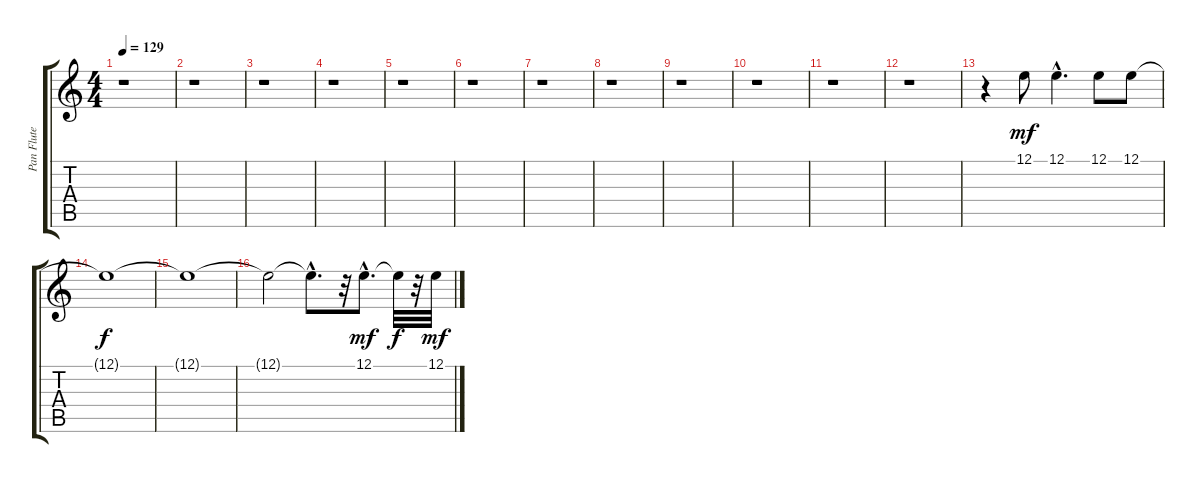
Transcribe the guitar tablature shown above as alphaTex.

\track ("Pan Flute Lead" "Pan Flute ") {instrument panflute}
\staff {score tabs}
\tuning (E4 B3 G3 D3 A2 E2) {hide}
\ts (4 4)
\tempo 129
\clef g2
\ks c
r.1{dy f} |
r.1 |
r.1 |
r.1 |
r.1 |
r.1 |
r.1 |
r.1 |
r.1 |
r.1 |
r.1 |
r.1 |
r.4 12.1.8{dy mf} 12.1{hac}.4{d} 12.1.8 12.1.8 |
12.1{t}.1{dy f} |
12.1{t}.1 |
12.1{t}.2 12.1{hac t}.8{d} r.32 12.1{hac}.8{d dy mf} 12.1{t}.32{dy f} r.32 12.1.32{dy mf}
